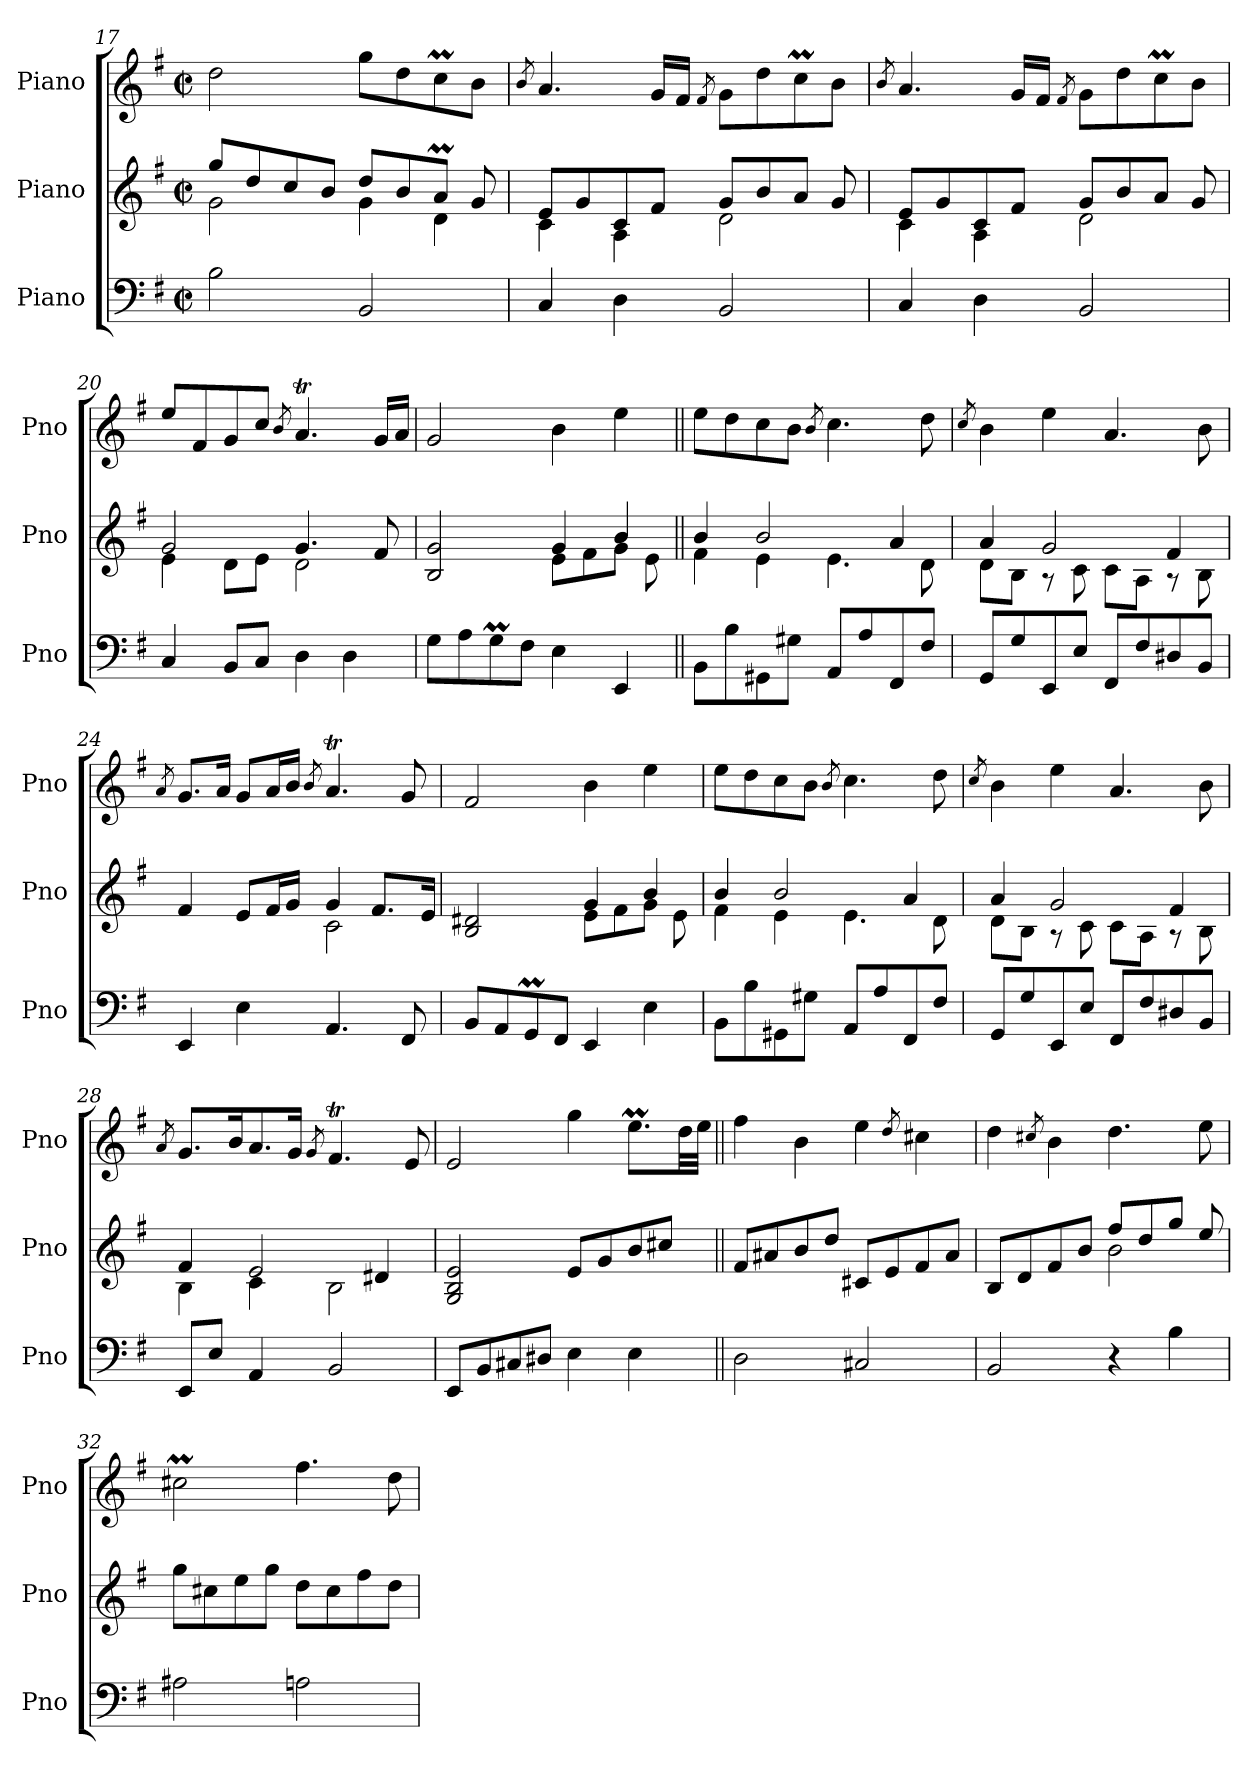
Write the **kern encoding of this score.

**kern	**kern	**kern
*part3	*part2	*part1
*staff3	*staff2	*staff1
*I"Piano	*I"Piano	*I"Piano
*I'Pno	*I'Pno	*I'Pno
!!LO:LB:g=z
*clefF4	*clefG2	*clefG2
*k[f#]	*k[f#]	*k[f#]
*G:	*G:	*G:
*M2/2	*M2/2	*M2/2
*met(c|)	*met(c|)	*met(c|)
=17	=17	=17
*	*^	*
2B\	8gg/L	2g\	2dd\
.	8dd/	.	.
.	8cc/	.	.
.	8b/J	.	.
2BB/	8dd/L	4g\	8gg\L
.	8b/	.	8dd\
.	8aM/J	4d\	8ccM\
.	8g/	.	8b\J
=18	=18	=18	=18
.	.	.	8qb/
4C/	8e/L	4c\	4.a/
.	8g/	.	.
4D\	8c/	4A\	.
.	8f#/J	.	16g/LL
.	.	.	16f#/JJ
.	.	.	8qf#/
2BB/	8g/L	2d\	8g\L
.	8b/	.	8dd\
.	8a/J	.	8ccM\
.	8g/	.	8b\J
=19	=19	=19	=19
.	.	.	8qb/
4C/	8e/L	4c\	4.a/
.	8g/	.	.
4D\	8c/	4A\	.
.	8f#/J	.	16g/LL
.	.	.	16f#/JJ
.	.	.	8qf#/
2BB/	8g/L	2d\	8g\L
.	8b/	.	8dd\
.	8a/J	.	8ccM\
.	8g/	.	8b\J
=20	=20	=20	=20
4C/	2g/	4e\	8ee/L
.	.	.	8f#/
8BB/L	.	8d\L	8g/
8C/J	.	8e\J	8cc/J
.	.	.	8qb/
4D\	4.g/	2d\	4.aT/
4D\	.	.	.
.	8f#/	.	16g/LL
.	.	.	16a/JJ
!!LO:LB:g=z
=21	=21	=21	=21
8G\L	2B/ 2g/	2ryy	2g/
8A\	.	.	.
8GM\	.	.	.
8F#\J	.	.	.
4E\	4g/	8e\L	4b\
.	.	8f#\	.
4EE/	4b/	8g\J	4ee\
.	.	8e\	.
=22||	=22||	=22||	=22||
8BB\L	4b/	4f#\	8ee\L
8B\	.	.	8dd\
8GG#X\	2b/	4e\	8cc\
8G#X\J	.	.	8b\J
.	.	.	8qb/
8AA/L	.	4.e\	4.cc\
8A/	.	.	.
8FF#/	4a/	.	.
8F#/J	.	8d\	8dd\
=23	=23	=23	=23
.	.	.	8qcc/
8GG/L	4a/	8d\L	4b\
8G/	.	8B\J	.
8EE/	2g/	8r	4ee\
8E/J	.	8c\	.
8FF#/L	.	8c\L	4.a/
8F#/	.	8A\J	.
8D#X/	4f#/	8r	.
8BB/J	.	8B\	8b\
=24	=24	=24	=24
.	.	.	8qa/
4EE/	4f#/	2ryy	8.g/L
.	.	.	16a/Jk
4E\	8e/L	.	8g/L
.	16f#/L	.	16a/L
.	16g/JJ	.	16b/JJ
.	.	.	8qb/
4.AA/	4g/	2c\	4.aT/
.	8.f#/L	.	.
8FF#/	.	.	8g/
.	16e/Jk	.	.
!!LO:LB:g=z
=25	=25	=25	=25
8BB/L	2B/ 2d#X/	2ryy	2f#/
8AA/	.	.	.
8GGM/	.	.	.
8FF#/J	.	.	.
4EE/	4g/	8e\L	4b\
.	.	8f#\	.
4E\	4b/	8g\J	4ee\
.	.	8e\	.
=26	=26	=26	=26
8BB\L	4b/	4f#\	8ee\L
8B\	.	.	8dd\
8GG#X\	2b/	4e\	8cc\
8G#X\J	.	.	8b\J
.	.	.	8qb/
8AA/L	.	4.e\	4.cc\
8A/	.	.	.
8FF#/	4a/	.	.
8F#/J	.	8d\	8dd\
=27	=27	=27	=27
.	.	.	8qcc/
8GG/L	4a/	8d\L	4b\
8G/	.	8B\J	.
8EE/	2g/	8r	4ee\
8E/J	.	8c\	.
8FF#/L	.	8c\L	4.a/
8F#/	.	8A\J	.
8D#X/	4f#/	8r	.
8BB/J	.	8B\	8b\
=28	=28	=28	=28
.	.	.	8qa/
8EE/L	4f#/	4B\	8.g/L
8E/J	.	.	.
.	.	.	16b/K
4AA/	2e/	4c\	8.a/
.	.	.	16g/Jk
.	.	.	8qg/
2BB/	.	2B\	4.f#t/
.	4d#X/	.	.
.	.	.	8e/
*	*v	*v	*
!!LO:PB:g=z
=29	=29	=29
8EE/L	2G/ 2B/ 2e/	2e/
8BB/	.	.
8C#X/	.	.
8D#X/J	.	.
4E\	8e/L	4gg\
.	8g/	.
4E\	8b/	8.eeM\L
.	8cc#X/J	.
.	.	32dd\LL
.	.	32ee\JJJ
=30||	=30||	=30||
2D\	8f#/L	4ff#\
.	8a#X/	.
.	8b/	4b\
.	8dd/J	.
2C#X/	8c#X/L	4ee\
.	8e/	.
.	.	8qdd/
.	8f#/	4cc#X\
.	8a#/J	.
=31	=31	=31
*	*^	*
2BB/	8B/L	2ryy	4dd\
.	8d/	.	.
.	.	.	8qcc#X/
.	8f#/	.	4b\
.	8b/J	.	.
4r	8ff#/L	2b\	4.dd\
.	8dd/	.	.
4B\	8gg/J	.	.
.	8ee/	.	8ee\
*	*v	*v	*
=32	=32	=32
2A#X\	8gg\L	2cc#Xm\
.	8cc#X\	.
.	8ee\	.
.	8gg\J	.
2An\	8dd\L	4.ff#\
.	8cc#\	.
.	8ff#\	.
.	8dd\J	8dd\
=	=	=
*-	*-	*-
